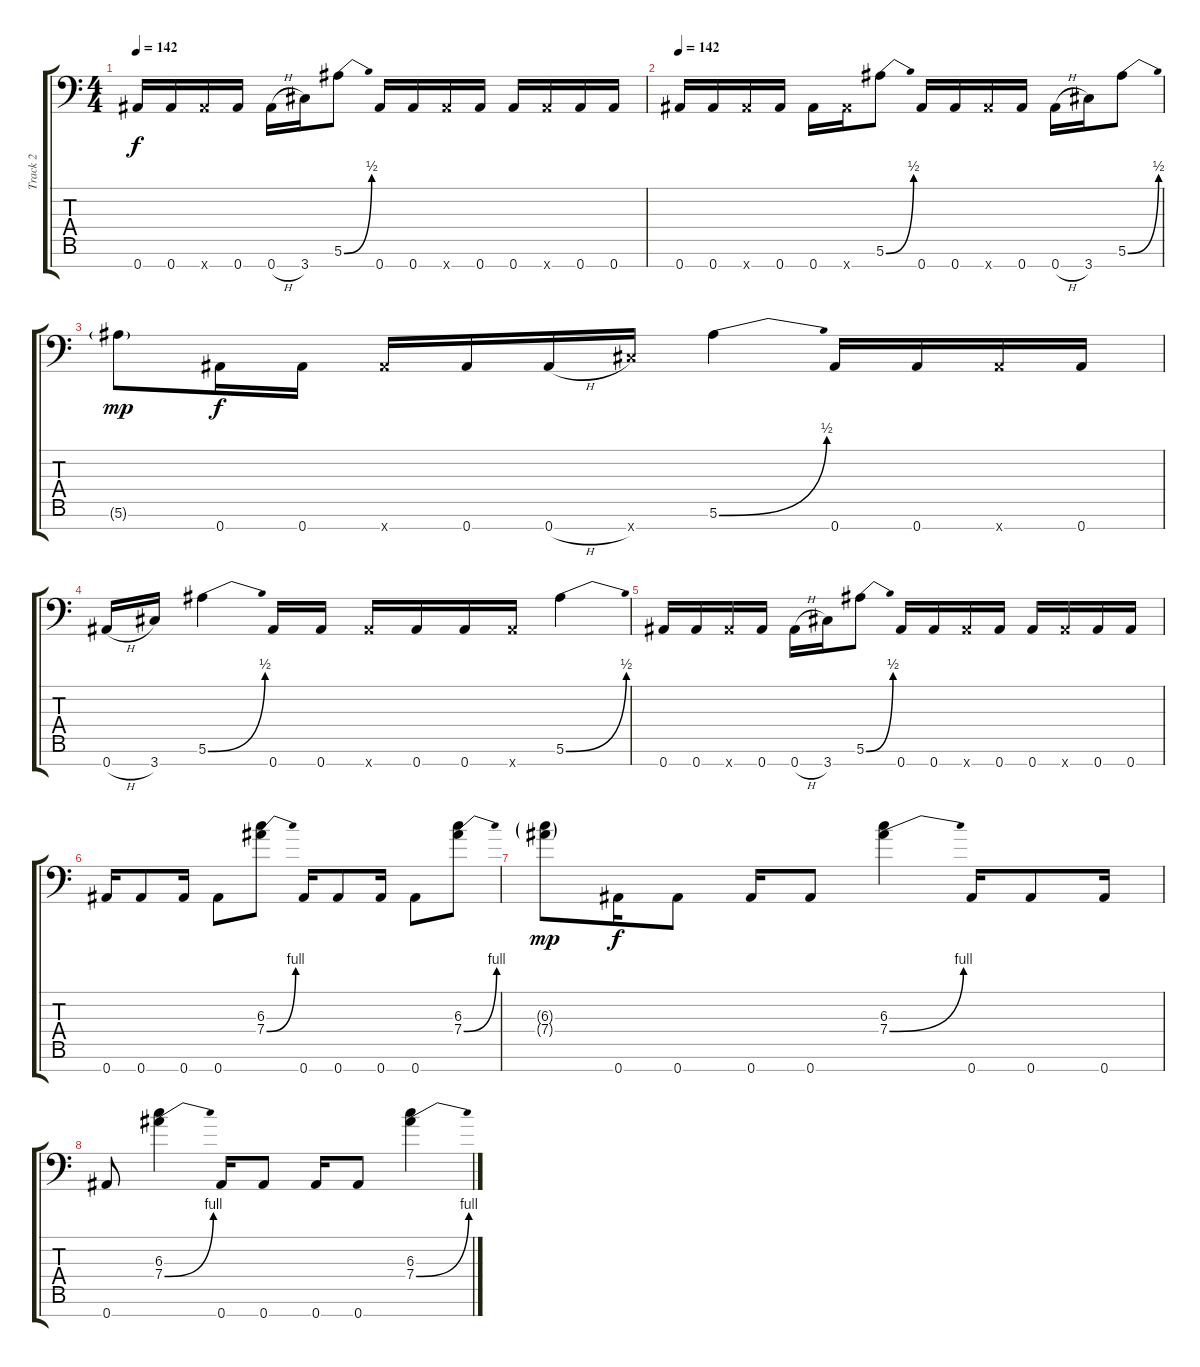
\track ("Track 2" "Track 2") {instrument distortionguitar}
\staff {score tabs}
\tuning (Eb4 Bb3 Gb3 Eb3 Bb2 F2 Bb1) {hide}
\ts (4 4)
\tempo 142
\clef f4
\ks c
0.7.16{dy f} 0.7.16 0.7{x}.16 0.7.16 0.7{h}.16 3.7.16 5.6{be (bend 0 0 60 2)}.8 0.7.16 0.7.16 0.7{x}.16 0.7.16 0.7.16 0.7{x}.16 0.7.16 0.7.16 |
\tempo 142
0.7.16 0.7.16 0.7{x}.16 0.7.16 0.7.16 0.7{x}.16 5.6{be (bend 0 0 60 2)}.8 0.7.16 0.7.16 0.7{x}.16 0.7.16 0.7{h}.16 3.7.16 5.6{be (bend 0 0 60 2)}.8 |
5.6{g}.8{dy mp} 0.7.16{dy f} 0.7.16 0.7{x}.16 0.7.16 0.7{h}.16 3.7{x}.16 5.6{be (bend 0 0 60 2)}.4 0.7.16 0.7.16 0.7{x}.16 0.7.16 |
0.7{h}.16 3.7.16 5.6{be (bend 0 0 60 2)}.4 0.7.16 0.7.16 0.7{x}.16 0.7.16 0.7.16 0.7{x}.16 5.6{be (bend 0 0 60 2)}.4 |
0.7.16 0.7.16 0.7{x}.16 0.7.16 0.7{h}.16 3.7.16 5.6{be (bend 0 0 60 2)}.8 0.7.16 0.7.16 0.7{x}.16 0.7.16 0.7.16 0.7{x}.16 0.7.16 0.7.16 |
0.7.16 0.7.8 0.7.16 0.7.8 (6.3 7.4{be (bend 0 0 60 4)}).8 0.7.16 0.7.8 0.7.16 0.7.8 (6.3 7.4{be (bend 0 0 60 4)}).8 |
(6.3{g} 7.4{g}).8{dy mp} 0.7.16{dy f} 0.7.8 0.7.16 0.7.8 (6.3 7.4{be (bend 0 0 60 4)}).4 0.7.16 0.7.8 0.7.16 |
0.7.8 (6.3 7.4{be (bend 0 0 60 4)}).4 0.7.16 0.7.8 0.7.16 0.7.8 (6.3 7.4{be (bend 0 0 60 4)}).4
